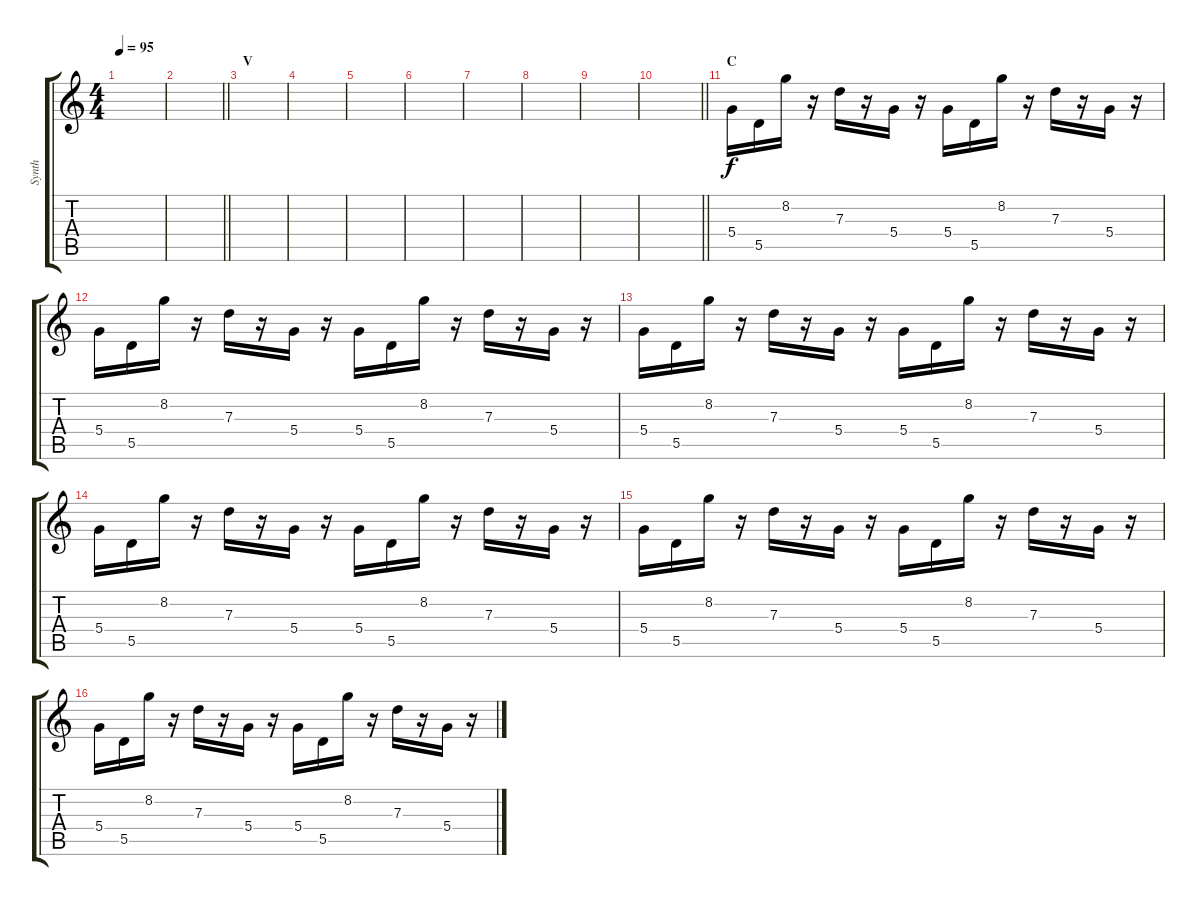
\track ("Synth" "Synth") {instrument overdrivenguitar}
\staff {score tabs}
\tuning (E4 B3 G3 D3 A2 E2) {hide}
\ts (4 4)
\tempo 95
\clef g2
\ks c
|
\barLineRight lightlight
|
\section ("" "V")
|
|
|
|
|
|
|
\barLineRight lightlight
|
\section ("" "C")
5.4.16 5.5.16 8.2.16 r.16 7.3.16 r.16 5.4.16 r.16 5.4.16 5.5.16 8.2.16 r.16 7.3.16 r.16 5.4.16 r.16 |
5.4.16 5.5.16 8.2.16 r.16 7.3.16 r.16 5.4.16 r.16 5.4.16 5.5.16 8.2.16 r.16 7.3.16 r.16 5.4.16 r.16 |
5.4.16 5.5.16 8.2.16 r.16 7.3.16 r.16 5.4.16 r.16 5.4.16 5.5.16 8.2.16 r.16 7.3.16 r.16 5.4.16 r.16 |
5.4.16 5.5.16 8.2.16 r.16 7.3.16 r.16 5.4.16 r.16 5.4.16 5.5.16 8.2.16 r.16 7.3.16 r.16 5.4.16 r.16 |
5.4.16 5.5.16 8.2.16 r.16 7.3.16 r.16 5.4.16 r.16 5.4.16 5.5.16 8.2.16 r.16 7.3.16 r.16 5.4.16 r.16 |
5.4.16 5.5.16 8.2.16 r.16 7.3.16 r.16 5.4.16 r.16 5.4.16 5.5.16 8.2.16 r.16 7.3.16 r.16 5.4.16 r.16
